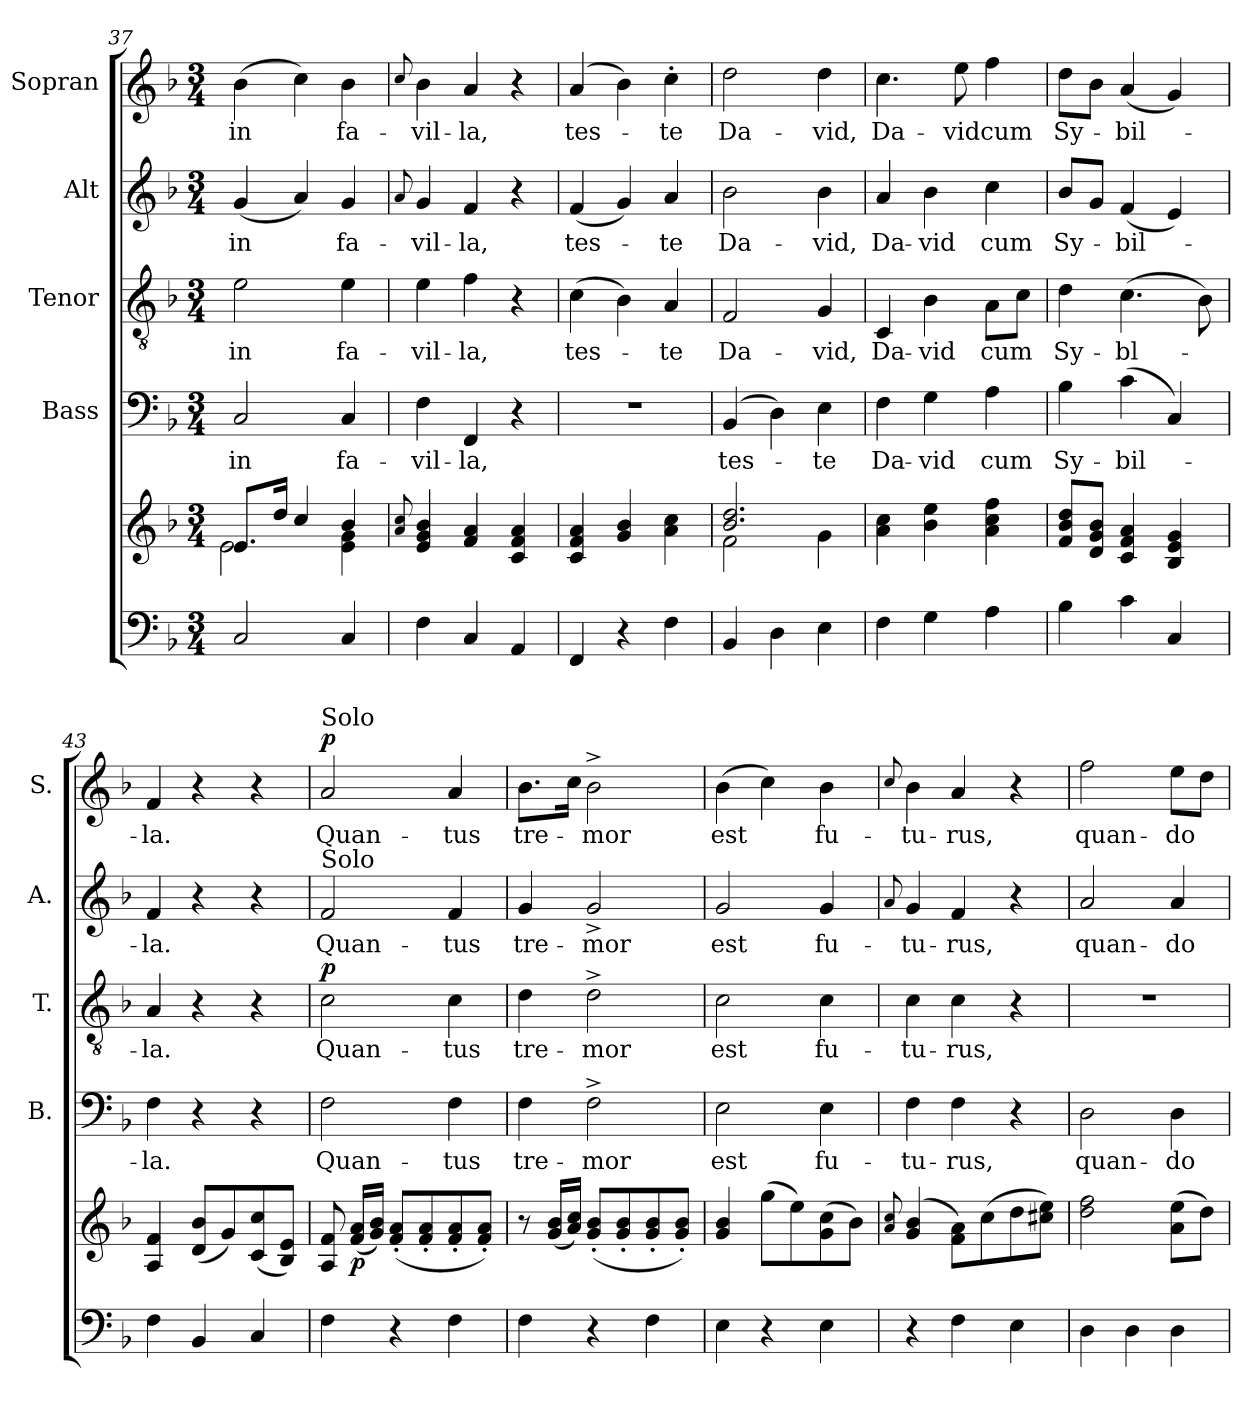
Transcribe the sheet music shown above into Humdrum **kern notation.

**kern	**kern	**dynam	**kern	**text	**dynam	**kern	**text	**dynam	**kern	**text	**kern	**text	**dynam
*part5	*part5	*part5	*part4	*part4	*part4	*part3	*part3	*part3	*part2	*part2	*part1	*part1	*part1
*staff6	*staff5	*staff5/6	*staff4	*staff4	*staff4	*staff3	*staff3	*staff3	*staff2	*staff2	*staff1	*staff1	*staff1
*	*	*	*I"Bass	*	*	*I"Tenor	*	*	*I"Alt	*	*I"Sopran	*	*
*	*	*	*I'B.	*	*	*I'T.	*	*	*I'A.	*	*I'S.	*	*
*clefF4	*clefG2	*	*clefF4	*	*	*clefGv2	*	*	*clefG2	*	*clefG2	*	*
*k[b-]	*k[b-]	*	*k[b-]	*	*	*k[b-]	*	*	*k[b-]	*	*k[b-]	*	*
*F:	*F:	*	*F:	*	*	*F:	*	*	*F:	*	*F:	*	*
*M3/4	*M3/4	*	*M3/4	*	*	*M3/4	*	*	*M3/4	*	*M3/4	*	*
=37	=37	=37	=37	=37	=37	=37	=37	=37	=37	=37	=37	=37	=37
*	*^	*	*	*	*	*	*	*	*	*	*	*	*
!	!	!	!	!	!LO:LY:b	!	!	!LO:LY:b	!	!	!LO:LY:b	!	!LO:LY:b	!
2C/	8.e/L	2e\	.	2C/	in	.	2e\	in	.	(<4g/	in	(>4b-\	in	.
.	16dd/Jk	.	.	.	.	.	.	.	.	.	.	.	.	.
.	4cc/	.	.	.	.	.	.	.	.	4a/)	.	4cc\)	.	.
!	!	!	!	!	!LO:LY:b	!	!	!LO:LY:b	!	!	!LO:LY:b	!	!LO:LY:b	!
4C/	4b-/	4e\ 4g\	.	4C/	fa-	.	4e\	fa-	.	4g/	fa-	4b-\	fa-	.
*	*v	*v	*	*	*	*	*	*	*	*	*	*	*	*
!!LO:PB:g=z
=38	=38	=38	=38	=38	=38	=38	=38	=38	=38	=38	=38	=38	=38
.	8qqa/ 8qqcc/	.	.	.	.	.	.	.	8qqa/	.	8qqcc/	.	.
!	!	!	!	!LO:LY:b	!	!	!LO:LY:b	!	!	!LO:LY:b	!	!LO:LY:b	!
4F\	4e/ 4g/ 4b-/	.	4F\	-vil-	.	4e\	-vil-	.	4g/	-vil-	4b-\	-vil-	.
!	!	!	!	!LO:LY:b	!	!	!LO:LY:b	!	!	!LO:LY:b	!	!LO:LY:b	!
4C/	4f/ 4a/	.	4FF/	-la,	.	4f\	-la,	.	4f/	-la,	4a/	-la,	.
4AA/	4c/ 4f/ 4a/	.	4r	.	.	4r	.	.	4r	.	4r	.	.
=39	=39	=39	=39	=39	=39	=39	=39	=39	=39	=39	=39	=39	=39
!	!	!	!	!	!	!	!LO:LY:b	!	!	!LO:LY:b	!	!LO:LY:b	!
4FF/	4c/ 4f/ 4a/	.	2.r	.	.	(>4c\	tes-	.	(<4f/	tes-	(4a/	tes-	.
4r	4g/ 4b-/	.	.	.	.	4B-\)	.	.	4g/)	.	4b-\)	.	.
!	!	!	!	!	!	!	!LO:LY:b	!	!	!LO:LY:b	!	!LO:LY:b	!
4F\	4a\ 4cc\	.	.	.	.	4A/	-te	.	4a/	-te	4cc'>\	-te	.
=40	=40	=40	=40	=40	=40	=40	=40	=40	=40	=40	=40	=40	=40
*	*^	*	*	*	*	*	*	*	*	*	*	*	*
!	!	!	!	!	!LO:LY:b	!	!	!LO:LY:b	!	!	!LO:LY:b	!	!LO:LY:b	!
4BB-/	2.b-/ 2.dd/	2f\	.	(4BB-/	tes-	.	2F/	Da-	.	2b-\	Da-	2dd\	Da-	.
4D\	.	.	.	4D\)	.	.	.	.	.	.	.	.	.	.
!	!	!	!	!	!LO:LY:b	!	!	!LO:LY:b	!	!	!LO:LY:b	!	!LO:LY:b	!
4E\	.	4g\	.	4E\	-te	.	4G/	-vid,	.	4b-\	-vid,	4dd\	-vid,	.
=41	=41	=41	=41	=41	=41	=41	=41	=41	=41	=41	=41	=41	=41	=41
!	!	!	!	!	!LO:LY:b	!	!	!LO:LY:b	!	!	!LO:LY:b	!	!LO:LY:b	!
*	*v	*v	*	*	*	*	*	*	*	*	*	*	*	*
4F\	4a\ 4cc\	.	4F\	Da-	.	4C/	Da-	.	4a/	Da-	4.cc\	Da-	.
!	!	!	!	!LO:LY:b	!	!	!LO:LY:b	!	!	!LO:LY:b	!	!	!
4G\	4b-\ 4ee\	.	4G\	-vid	.	4B-\	-vid	.	4b-\	-vid	.	.	.
!	!	!	!	!	!	!	!	!	!	!	!	!LO:LY:b	!
.	.	.	.	.	.	.	.	.	.	.	8ee\	-vid	.
!	!	!	!	!LO:LY:b	!	!	!LO:LY:b	!	!	!LO:LY:b	!	!LO:LY:b	!
4A\	4a\ 4cc\ 4ff\	.	4A\	cum	.	8A\L	cum	.	4cc\	cum	4ff\	cum	.
.	.	.	.	.	.	8c\J	.	.	.	.	.	.	.
=42	=42	=42	=42	=42	=42	=42	=42	=42	=42	=42	=42	=42	=42
!	!	!	!	!LO:LY:b	!	!	!LO:LY:b	!	!	!LO:LY:b	!	!LO:LY:b	!
4B-\	8f/ 8b-/ 8dd/L	.	4B-\	Sy-	.	4d\	Sy-	.	8b-/L	Sy-	8dd\L	Sy-	.
.	8d/ 8g/ 8b-/J	.	.	.	.	.	.	.	8g/J	.	8b-\J	.	.
!	!	!	!	!LO:LY:b	!	!	!LO:LY:b	!	!	!LO:LY:b	!	!LO:LY:b	!
4c\	4c/ 4f/ 4a/	.	(>4c\	-bil-	.	(>4.c\	-bl-	.	(<4f/	-bil-	(<4a/	-bil-	.
4C/	4B-/ 4e/ 4g/	.	4C/)	.	.	.	.	.	4e/)	.	4g/)	.	.
.	.	.	.	.	.	8B-\)	.	.	.	.	.	.	.
=43	=43	=43	=43	=43	=43	=43	=43	=43	=43	=43	=43	=43	=43
!	!	!	!	!LO:LY:b	!	!	!LO:LY:b	!	!	!LO:LY:b	!	!LO:LY:b	!
4F\	4A/ 4f/	.	4F\	-la.	.	4A/	-la.	.	4f/	-la.	4f/	-la.	.
4BB-/	(<8d/ 8b-/L	.	4r	.	.	4r	.	.	4r	.	4r	.	.
.	8g/)	.	.	.	.	.	.	.	.	.	.	.	.
4C/	(<8c/ 8cc/	.	4r	.	.	4r	.	.	4r	.	4r	.	.
.	8B-/ 8e/J)	.	.	.	.	.	.	.	.	.	.	.	.
=44	=44	=44	=44	=44	=44	=44	=44	=44	=44	=44	=44	=44	=44
!	!	!	!	!	!	!	!	!	!	!	!LO:TX:a:t=Solo	!	!
!	!	!	!	!	!	!	!	!	!LO:TX:a:t=Solo	!	!	!	!
!	!	!	!	!LO:LY:b	!	!	!LO:LY:b	!LO:DY:a	!	!LO:LY:b	!	!LO:LY:b	!LO:DY:a
4F\	8A/ 8f/	.	2F\	Quan-	.	2c\	Quan-	p	2f/	Quan-	2a/	Quan-	p
!	!	!LO:DY:b	!	!	!	!	!	!	!	!	!	!	!
.	(<16f/ 16a/LL	p	.	.	.	.	.	.	.	.	.	.	.
.	16g/ 16b-/JJ)	.	.	.	.	.	.	.	.	.	.	.	.
4r	(<8f/'< 8a/'<L	.	.	.	.	.	.	.	.	.	.	.	.
.	8f/'< 8a/'<	.	.	.	.	.	.	.	.	.	.	.	.
!	!	!	!	!LO:LY:b	!	!	!LO:LY:b	!	!	!LO:LY:b	!	!LO:LY:b	!
4F\	8f/'< 8a/'<	.	4F\	-tus	.	4c\	-tus	.	4f/	-tus	4a/	-tus	.
.	8f/'< 8a/'<J)	.	.	.	.	.	.	.	.	.	.	.	.
!!LO:LB:g=z
=45	=45	=45	=45	=45	=45	=45	=45	=45	=45	=45	=45	=45	=45
!	!	!	!	!LO:LY:b	!	!	!LO:LY:b	!	!	!LO:LY:b	!	!LO:LY:b	!
4F\	8r	.	4F\	tre-	.	4d\	tre-	.	4g/	tre-	8.b-\L	tre-	.
.	(<16g/ 16b-/LL	.	.	.	.	.	.	.	.	.	.	.	.
.	16a/ 16cc/JJ)	.	.	.	.	.	.	.	.	.	16cc\Jk	.	.
!	!	!	!	!LO:LY:b	!	!	!LO:LY:b	!	!	!LO:LY:b	!	!LO:LY:b	!
4r	(<8g/'< 8b-/'<L	.	2F^>\	-mor	.	2d^>\	-mor	.	2g^>/	-mor	2b-^>\	-mor	.
.	8g/'< 8b-/'<	.	.	.	.	.	.	.	.	.	.	.	.
4F\	8g/'< 8b-/'<	.	.	.	.	.	.	.	.	.	.	.	.
.	8g/'< 8b-/'<J)	.	.	.	.	.	.	.	.	.	.	.	.
=46	=46	=46	=46	=46	=46	=46	=46	=46	=46	=46	=46	=46	=46
!	!	!	!	!LO:LY:b	!	!	!LO:LY:b	!	!	!LO:LY:b	!	!LO:LY:b	!
4E\	4g/ 4b-/	.	2E\	est	.	2c\	est	.	2g/	est	(>4b-\	est	.
4r	(>8gg\L	.	.	.	.	.	.	.	.	.	4cc\)	.	.
.	8ee\)	.	.	.	.	.	.	.	.	.	.	.	.
!	!	!	!	!LO:LY:b	!	!	!LO:LY:b	!	!	!LO:LY:b	!	!LO:LY:b	!
4E\	(>8g\ 8cc\	.	4E\	fu-	.	4c\	fu-	.	4g/	fu-	4b-\	fu-	.
.	8b-\J)	.	.	.	.	.	.	.	.	.	.	.	.
=47	=47	=47	=47	=47	=47	=47	=47	=47	=47	=47	=47	=47	=47
.	8qqa/ 8qqcc/	.	.	.	.	.	.	.	8qqa/	.	8qqcc/	.	.
!	!	!	!	!LO:LY:b	!	!	!LO:LY:b	!	!	!LO:LY:b	!	!LO:LY:b	!
4r	(4g/ 4b-/	.	4F\	-tu-	.	4c\	-tu-	.	4g/	-tu-	4b-\	-tu-	.
!	!	!	!	!LO:LY:b	!	!	!LO:LY:b	!	!	!LO:LY:b	!	!LO:LY:b	!
4F\	8f\ 8a\L)	.	4F\	-rus,	.	4c\	-rus,	.	4f/	-rus,	4a/	-rus,	.
.	(>8cc\	.	.	.	.	.	.	.	.	.	.	.	.
4E\	8dd\	.	4r	.	.	4r	.	.	4r	.	4r	.	.
.	8cc#X\ 8ee\J)	.	.	.	.	.	.	.	.	.	.	.	.
=48	=48	=48	=48	=48	=48	=48	=48	=48	=48	=48	=48	=48	=48
!	!	!	!	!LO:LY:b	!LO:DY:a	!	!	!	!	!LO:LY:b	!	!LO:LY:b	!LO:DY:a
4D\	2dd\ 2ff\	.	2D\	quan-	pf	2.r	.	.	2a/	quan-	2ff\	quan-	pf
4D\	.	.	.	.	.	.	.	.	.	.	.	.	.
!	!	!	!	!LO:LY:b	!	!	!	!	!	!LO:LY:b	!	!LO:LY:b	!
4D\	(>8a\ 8ee\L	.	4D\	-do	.	.	.	.	4a/	-do	8ee\L	-do	.
.	8dd\J)	.	.	.	.	.	.	.	.	.	8dd\J	.	.
=	=	=	=	=	=	=	=	=	=	=	=	=	=
*-	*-	*-	*-	*-	*-	*-	*-	*-	*-	*-	*-	*-	*-
